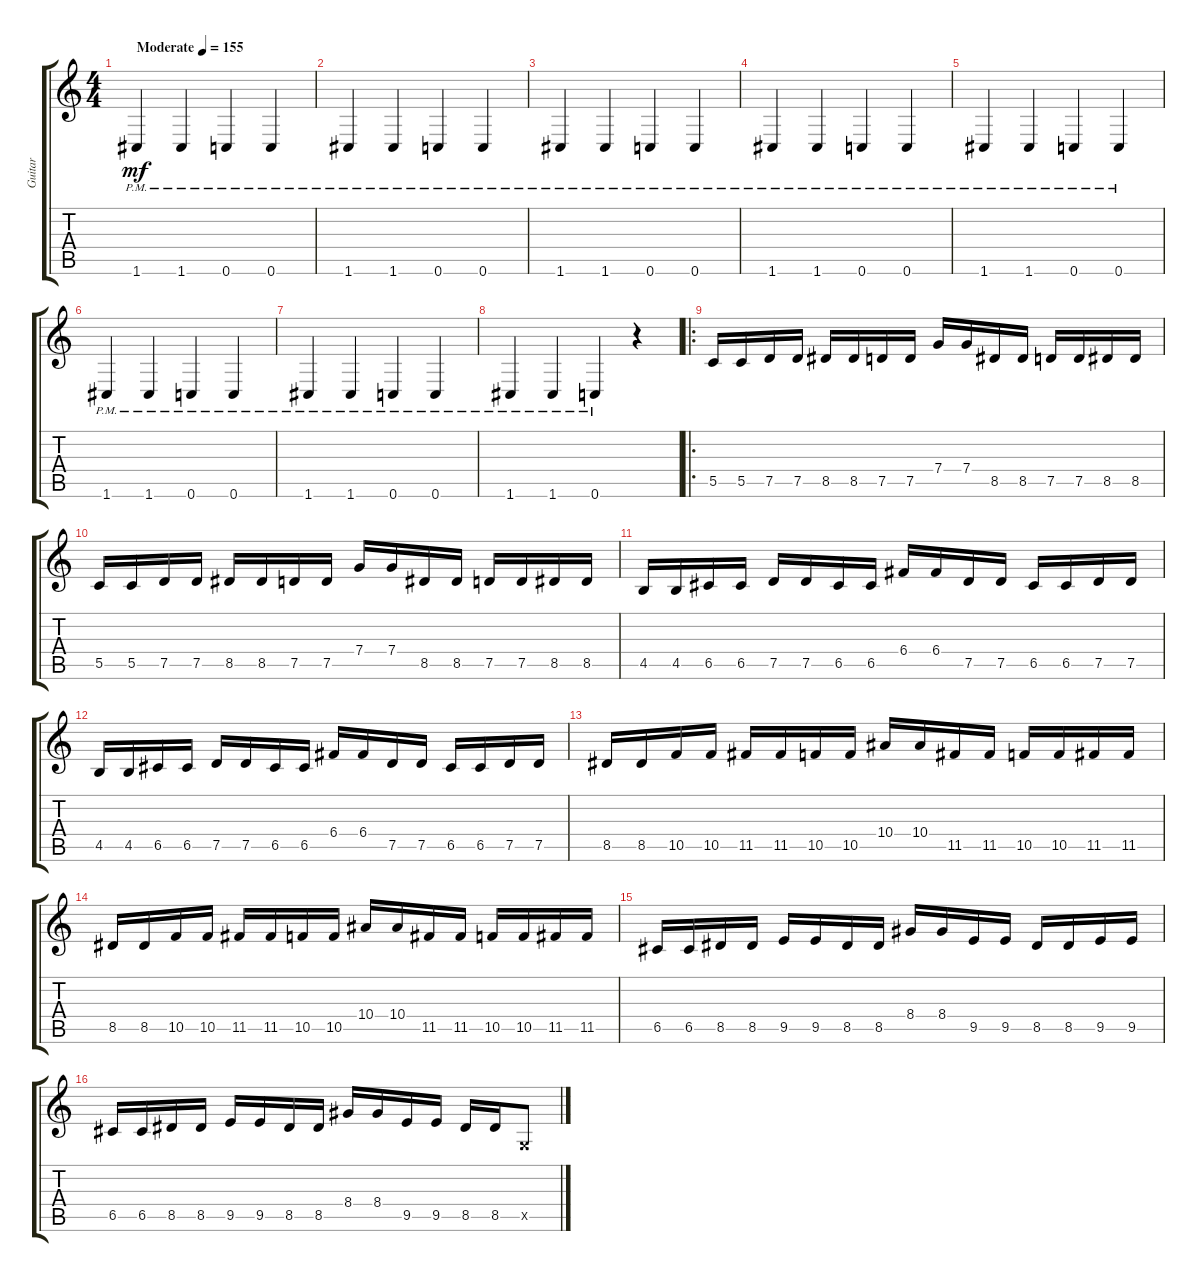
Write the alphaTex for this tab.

\track ("Guitar" "Guitar") {instrument distortionguitar}
\staff {score tabs}
\tuning (D4 A3 F3 C3 G2 C2) {hide}
\ts (4 4)
\tempo (155 "Moderate")
\clef g2
\ks c
1.6{pm}.4{dy mf instrument distortionguitar} 1.6{pm}.4 0.6{pm}.4 0.6{pm}.4 |
1.6{pm}.4 1.6{pm}.4 0.6{pm}.4 0.6{pm}.4 |
1.6{pm}.4 1.6{pm}.4 0.6{pm}.4 0.6{pm}.4 |
1.6{pm}.4 1.6{pm}.4 0.6{pm}.4 0.6{pm}.4 |
1.6{pm}.4 1.6{pm}.4 0.6{pm}.4 0.6{pm}.4 |
1.6{pm}.4 1.6{pm}.4 0.6{pm}.4 0.6{pm}.4 |
1.6{pm}.4 1.6{pm}.4 0.6{pm}.4 0.6{pm}.4 |
1.6{pm}.4 1.6{pm}.4 0.6{pm}.4 r.4 |
\ro
5.5.16 5.5.16 7.5.16 7.5.16 8.5.16 8.5.16 7.5.16 7.5.16 7.4.16 7.4.16 8.5.16 8.5.16 7.5.16 7.5.16 8.5.16 8.5.16 |
5.5.16 5.5.16 7.5.16 7.5.16 8.5.16 8.5.16 7.5.16 7.5.16 7.4.16 7.4.16 8.5.16 8.5.16 7.5.16 7.5.16 8.5.16 8.5.16 |
4.5.16 4.5.16 6.5.16 6.5.16 7.5.16 7.5.16 6.5.16 6.5.16 6.4.16 6.4.16 7.5.16 7.5.16 6.5.16 6.5.16 7.5.16 7.5.16 |
4.5.16 4.5.16 6.5.16 6.5.16 7.5.16 7.5.16 6.5.16 6.5.16 6.4.16 6.4.16 7.5.16 7.5.16 6.5.16 6.5.16 7.5.16 7.5.16 |
8.5.16 8.5.16 10.5.16 10.5.16 11.5.16 11.5.16 10.5.16 10.5.16 10.4.16 10.4.16 11.5.16 11.5.16 10.5.16 10.5.16 11.5.16 11.5.16 |
8.5.16 8.5.16 10.5.16 10.5.16 11.5.16 11.5.16 10.5.16 10.5.16 10.4.16 10.4.16 11.5.16 11.5.16 10.5.16 10.5.16 11.5.16 11.5.16 |
6.5.16 6.5.16 8.5.16 8.5.16 9.5.16 9.5.16 8.5.16 8.5.16 8.4.16 8.4.16 9.5.16 9.5.16 8.5.16 8.5.16 9.5.16 9.5.16 |
6.5.16 6.5.16 8.5.16 8.5.16 9.5.16 9.5.16 8.5.16 8.5.16 8.4.16 8.4.16 9.5.16 9.5.16 8.5.16 8.5.16 0.5{x}.8
